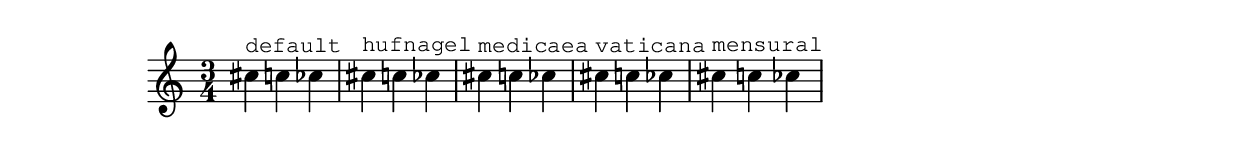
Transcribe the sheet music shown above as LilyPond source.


\header {
texidoc = "@cindex Ancient Accidentals
Accidentals are available in different ancient styles, which all
are collected here.
"
}

\version "2.16.0"

\relative c'' {
      \time 3/4
      % FIXME: standard vs default, alteration-FOO vs FOO-alteration
      \override Staff.Accidental #'glyph-name-alist = #standard-alteration-glyph-name-alist
      cis^\markup { \typewriter default } c ces  

      \override Staff.Accidental #'glyph-name-alist = #alteration-hufnagel-glyph-name-alist
      cis^\markup { \typewriter hufnagel } c ces  

      \override Staff.Accidental #'glyph-name-alist = #alteration-medicaea-glyph-name-alist
      cis^\markup { \typewriter medicaea } c ces  

      \override Staff.Accidental #'glyph-name-alist = #alteration-vaticana-glyph-name-alist
      cis^\markup { \typewriter vaticana } c ces  

      \override Staff.Accidental #'glyph-name-alist = #alteration-mensural-glyph-name-alist
      cis^\markup { \typewriter mensural } c ces  
}
